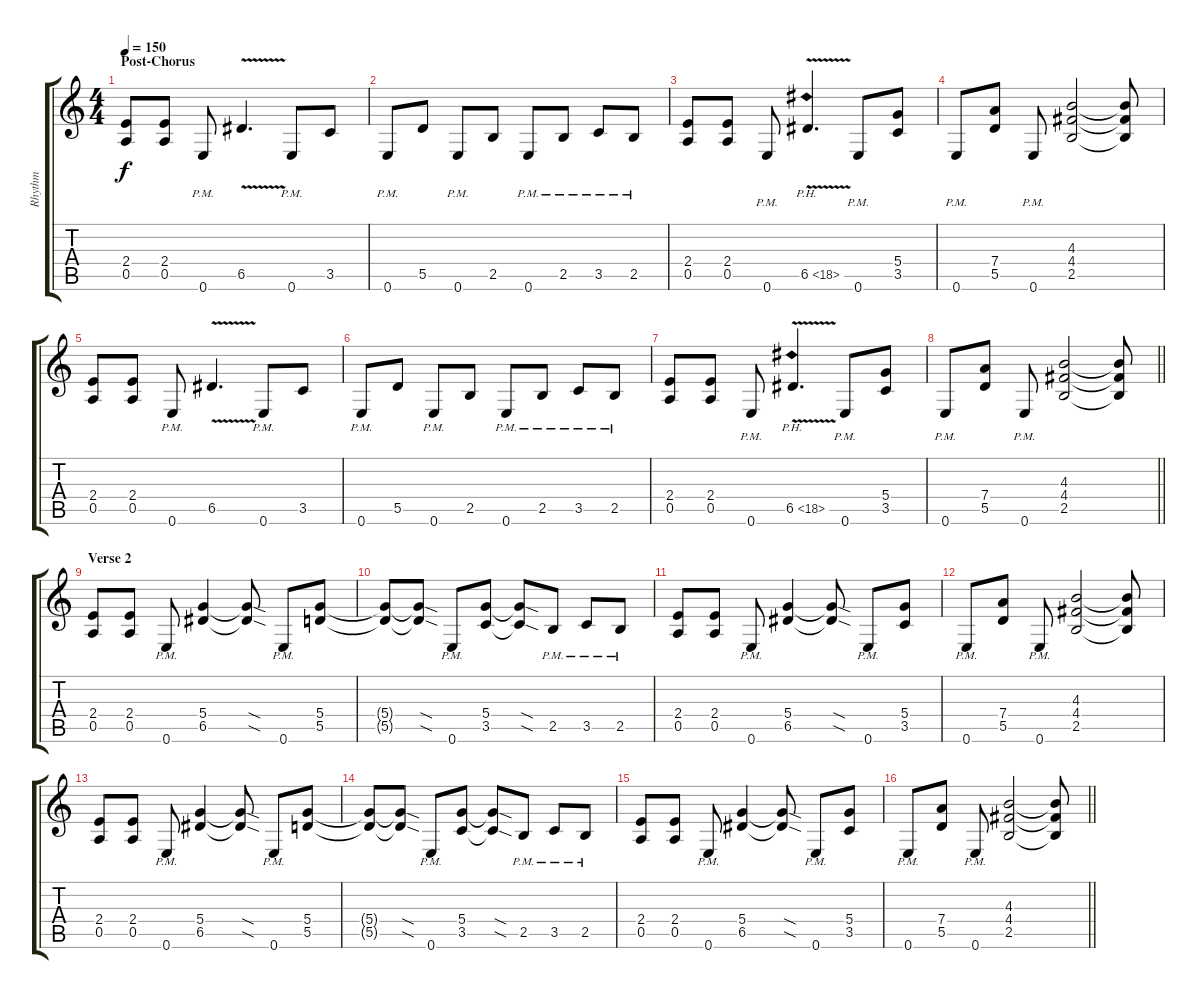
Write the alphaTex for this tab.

\track ("Rhythm" "Rhythm") {instrument distortionguitar}
\staff {score tabs}
\tuning (E4 B3 G3 D3 A2 E2) {hide}
\ts (4 4)
\section ("" "Post-Chorus")
\tempo 150
\clef g2
\ks c
(2.4 0.5).8{dy f} (2.4 0.5).8 0.6{pm}.8 6.5{v}.4{d} 0.6{pm}.8 3.5.8 |
0.6{pm}.8 5.5.8 0.6{pm}.8 2.5.8 0.6{pm}.8 2.5{pm}.8 3.5{pm}.8 2.5{pm}.8 |
(2.4 0.5).8 (2.4 0.5).8 0.6{pm}.8 6.5{ph 12 v}.4{d} 0.6{pm}.8 (5.4 3.5).8 |
0.6{pm}.8 (7.4 5.5).8 0.6{pm}.8 (4.3 4.4 2.5).2 (4.3{t} 4.4{t} 2.5{t}).8 |
(2.4 0.5).8 (2.4 0.5).8 0.6{pm}.8 6.5{v}.4{d} 0.6{pm}.8 3.5.8 |
0.6{pm}.8 5.5.8 0.6{pm}.8 2.5.8 0.6{pm}.8 2.5{pm}.8 3.5{pm}.8 2.5{pm}.8 |
(2.4 0.5).8 (2.4 0.5).8 0.6{pm}.8 6.5{ph 12 v}.4{d} 0.6{pm}.8 (5.4 3.5).8 |
\barLineRight lightlight
0.6{pm}.8 (7.4 5.5).8 0.6{pm}.8 (4.3 4.4 2.5).2 (4.3{t} 4.4{t} 2.5{t}).8 |
\section ("" "Verse 2")
(2.4 0.5).8 (2.4 0.5).8 0.6{pm}.8 (5.4 6.5).4 (5.4{sod t} 6.5{sod t}).8 0.6{pm}.8 (5.4 5.5).8 |
(5.4{t} 5.5{t}).8 (5.4{sod t} 5.5{sod t}).8 0.6{pm}.8 (5.4 3.5).8 (5.4{sod t} 3.5{sod t}).8 2.5{pm}.8 3.5{pm}.8 2.5{pm}.8 |
(2.4 0.5).8 (2.4 0.5).8 0.6{pm}.8 (5.4 6.5).4 (5.4{sod t} 6.5{sod t}).8 0.6{pm}.8 (5.4 3.5).8 |
0.6{pm}.8 (7.4 5.5).8 0.6{pm}.8 (4.3 4.4 2.5).2 (4.3{t} 4.4{t} 2.5{t}).8 |
(2.4 0.5).8 (2.4 0.5).8 0.6{pm}.8 (5.4 6.5).4 (5.4{sod t} 6.5{sod t}).8 0.6{pm}.8 (5.4 5.5).8 |
(5.4{t} 5.5{t}).8 (5.4{sod t} 5.5{sod t}).8 0.6{pm}.8 (5.4 3.5).8 (5.4{sod t} 3.5{sod t}).8 2.5{pm}.8 3.5{pm}.8 2.5{pm}.8 |
(2.4 0.5).8 (2.4 0.5).8 0.6{pm}.8 (5.4 6.5).4 (5.4{sod t} 6.5{sod t}).8 0.6{pm}.8 (5.4 3.5).8 |
\barLineRight lightlight
0.6{pm}.8 (7.4 5.5).8 0.6{pm}.8 (4.3 4.4 2.5).2 (4.3{t} 4.4{t} 2.5{t}).8
